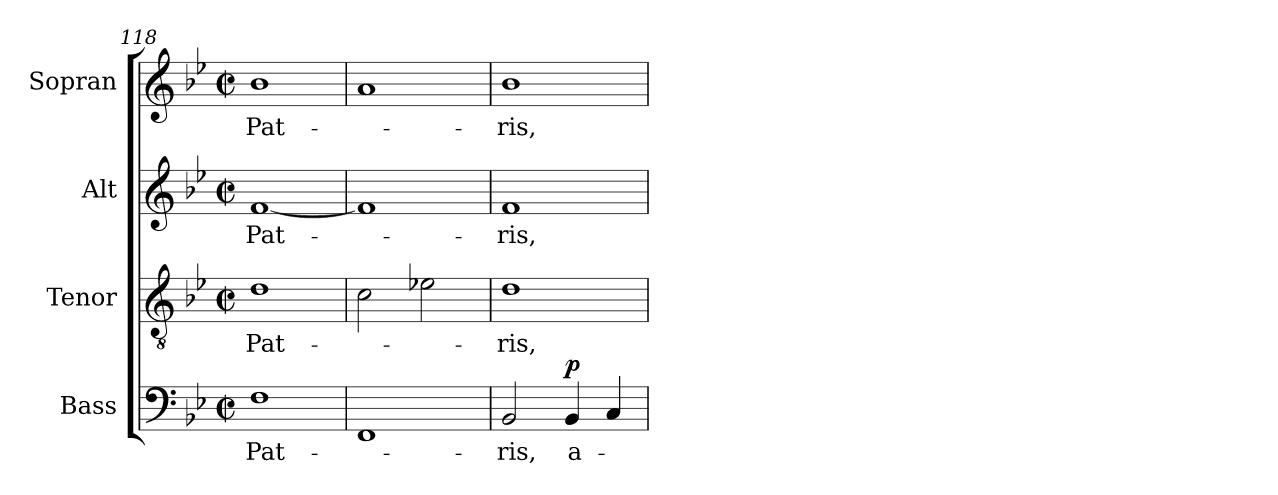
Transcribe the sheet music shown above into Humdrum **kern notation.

**kern	**text	**dynam	**kern	**text	**kern	**text	**kern	**text
*part4	*part4	*part4	*part3	*part3	*part2	*part2	*part1	*part1
*staff4	*staff4	*staff4	*staff3	*staff3	*staff2	*staff2	*staff1	*staff1
*I"Bass	*	*	*I"Tenor	*	*I"Alt	*	*I"Sopran	*
*I'B.	*	*	*I'T.	*	*I'A.	*	*I'S.	*
*clefF4	*	*	*clefGv2	*	*clefG2	*	*clefG2	*
*k[b-e-]	*	*	*k[b-e-]	*	*k[b-e-]	*	*k[b-e-]	*
*B-:	*	*	*B-:	*	*B-:	*	*B-:	*
*M2/2	*	*	*M2/2	*	*M2/2	*	*M2/2	*
*met(c|)	*	*	*met(c|)	*	*met(c|)	*	*met(c|)	*
=118	=118	=118	=118	=118	=118	=118	=118	=118
!	!LO:LY:b	!	!	!LO:LY:b	!	!LO:LY:b	!	!LO:LY:b
1F	Pat-	.	1d	Pat-	[1f	Pat-	1b-	Pat-
=119	=119	=119	=119	=119	=119	=119	=119	=119
1FF	.	.	2c\	.	1f]	.	1a	.
.	.	.	2e-X\	.	.	.	.	.
=120	=120	=120	=120	=120	=120	=120	=120	=120
!	!LO:LY:b	!	!	!LO:LY:b	!	!LO:LY:b	!	!LO:LY:b
2BB-/	-ris,	.	1d	-ris,	1f	-ris,	1b-	-ris,
!	!LO:LY:b	!LO:DY:a	!	!	!	!	!	!
4BB-/	a-	p	.	.	.	.	.	.
4C/	.	.	.	.	.	.	.	.
=	=	=	=	=	=	=	=	=
*-	*-	*-	*-	*-	*-	*-	*-	*-
